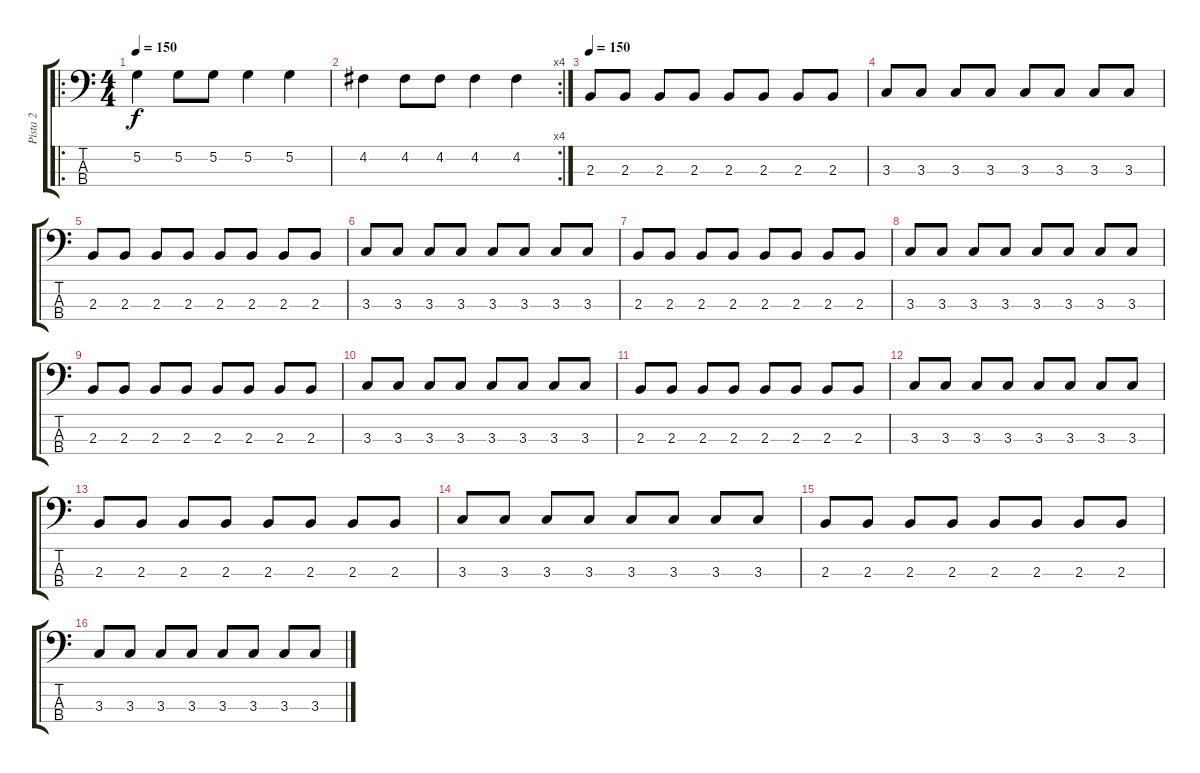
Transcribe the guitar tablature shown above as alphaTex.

\track ("Pista 2" "Pista 2") {instrument electricbassfinger}
\staff {score tabs}
\tuning (G2 D2 A1 E1) {hide}
\ro
\ts (4 4)
\tempo 150
\clef f4
\ks c
5.2.4{dy f} 5.2.8 5.2.8 5.2.4 5.2.4 |
\rc 4
4.2.4 4.2.8 4.2.8 4.2.4 4.2.4 |
\tempo 150
2.3.8 2.3.8 2.3.8 2.3.8 2.3.8 2.3.8 2.3.8 2.3.8 |
3.3.8 3.3.8 3.3.8 3.3.8 3.3.8 3.3.8 3.3.8 3.3.8 |
2.3.8 2.3.8 2.3.8 2.3.8 2.3.8 2.3.8 2.3.8 2.3.8 |
3.3.8 3.3.8 3.3.8 3.3.8 3.3.8 3.3.8 3.3.8 3.3.8 |
2.3.8 2.3.8 2.3.8 2.3.8 2.3.8 2.3.8 2.3.8 2.3.8 |
3.3.8 3.3.8 3.3.8 3.3.8 3.3.8 3.3.8 3.3.8 3.3.8 |
2.3.8 2.3.8 2.3.8 2.3.8 2.3.8 2.3.8 2.3.8 2.3.8 |
3.3.8 3.3.8 3.3.8 3.3.8 3.3.8 3.3.8 3.3.8 3.3.8 |
2.3.8 2.3.8 2.3.8 2.3.8 2.3.8 2.3.8 2.3.8 2.3.8 |
3.3.8 3.3.8 3.3.8 3.3.8 3.3.8 3.3.8 3.3.8 3.3.8 |
2.3.8 2.3.8 2.3.8 2.3.8 2.3.8 2.3.8 2.3.8 2.3.8 |
3.3.8 3.3.8 3.3.8 3.3.8 3.3.8 3.3.8 3.3.8 3.3.8 |
2.3.8 2.3.8 2.3.8 2.3.8 2.3.8 2.3.8 2.3.8 2.3.8 |
3.3.8 3.3.8 3.3.8 3.3.8 3.3.8 3.3.8 3.3.8 3.3.8
